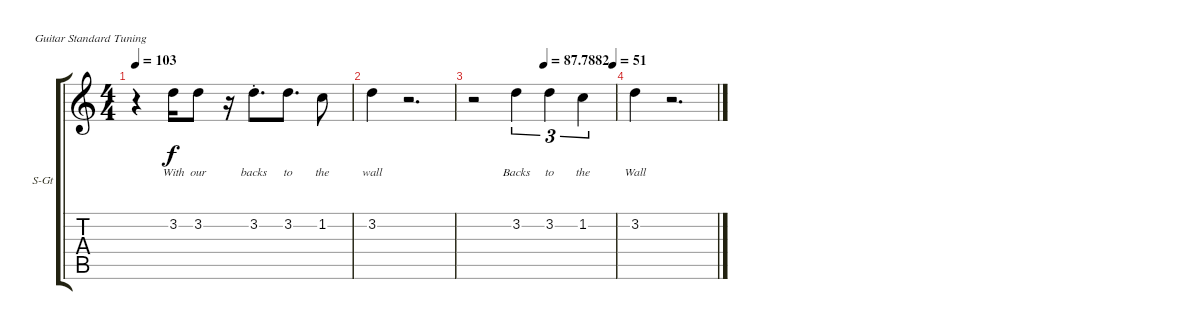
\bracketExtendMode groupsimilarinstruments
\firstSystemTrackNameOrientation horizontal
\otherSystemsTrackNameOrientation horizontal
\track ("Vocals (Waters)" "S-Gt") {instrument lead6voice}
\staff {score tabs}
\tuning (E4 B3 G3 D3 A2 E2)
\displaytranspose 12
\ts (4 4)
\tempo 103
\clef g2
\ks c
r.4{dy f} 3.2.16{lyrics (0 "With") lyrics (1 "") lyrics (2 "") lyrics (3 "") lyrics (4 "")} 3.2.8{lyrics (0 "our") lyrics (1 "") lyrics (2 "") lyrics (3 "") lyrics (4 "")} r.16 3.2{st}.8{d lyrics (0 "backs") lyrics (1 "") lyrics (2 "") lyrics (3 "") lyrics (4 "")} 3.2.8{d lyrics (0 "to") lyrics (1 "") lyrics (2 "") lyrics (3 "") lyrics (4 "")} 1.2.8{lyrics (0 "the") lyrics (1 "") lyrics (2 "") lyrics (3 "") lyrics (4 "")} |
3.2.4{lyrics (0 "wall") lyrics (1 "") lyrics (2 "") lyrics (3 "") lyrics (4 "")} r.2{d lyrics (0 "") lyrics (1 "") lyrics (2 "") lyrics (3 "") lyrics (4 "")} |
\tempo (87.7882 0.5)
\tempo (51 0.985075)
r.2 3.2.4{tu (3 2) lyrics (0 "Backs") lyrics (1 "") lyrics (2 "") lyrics (3 "") lyrics (4 "")} 3.2.4{tu (3 2) lyrics (0 "to") lyrics (1 "") lyrics (2 "") lyrics (3 "") lyrics (4 "")} 1.2.4{tu (3 2) lyrics (0 "the") lyrics (1 "") lyrics (2 "") lyrics (3 "") lyrics (4 "")} |
3.2.4{lyrics (0 "Wall") lyrics (1 "") lyrics (2 "") lyrics (3 "") lyrics (4 "")} r.2{d}
